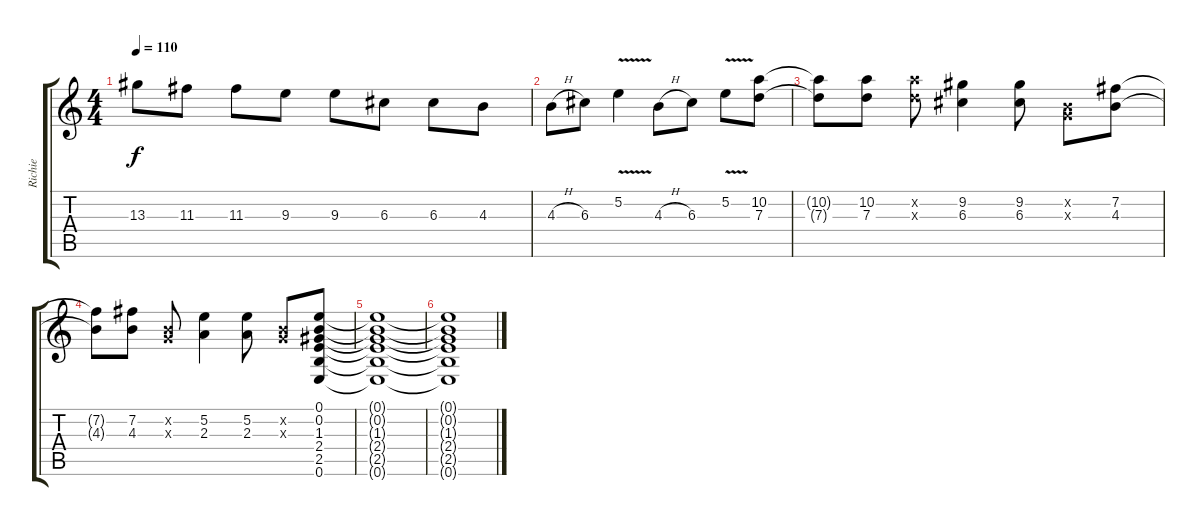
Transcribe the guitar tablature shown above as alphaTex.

\track ("Richie" "Richie") {instrument overdrivenguitar}
\staff {score tabs}
\tuning (E4 B3 G3 D3 A2 E2) {hide}
\ts (4 4)
\tempo 110
\clef g2
\ks c
13.3{t}.8{dy f} 11.3.8 11.3.8 9.3.8 9.3.8 6.3.8 6.3.8 4.3.8 |
4.3{h}.8 6.3.8 5.2{v}.4 4.3{h}.8 6.3.8 5.2{v}.8 (10.2 7.3).8 |
(10.2{t} 7.3{t}).8 (10.2 7.3).8 (10.2{x} 7.3{x}).8 (9.2 6.3).4 (9.2 6.3).8 (0.2{x} 0.3{x}).8 (7.2 4.3).8 |
(7.2{t} 4.3{t}).8 (7.2 4.3).8 (0.2{x} 0.3{x}).8 (5.2 2.3).4 (5.2 2.3).8 (0.2{x} 0.3{x}).8 (0.1 0.2 1.3 2.4 2.5 0.6).8 |
(0.1{t} 0.2{t} 1.3{t} 2.4{t} 2.5{t} 0.6{t}).1 |
(0.1{t} 0.2{t} 1.3{t} 2.4{t} 2.5{t} 0.6{t}).1
